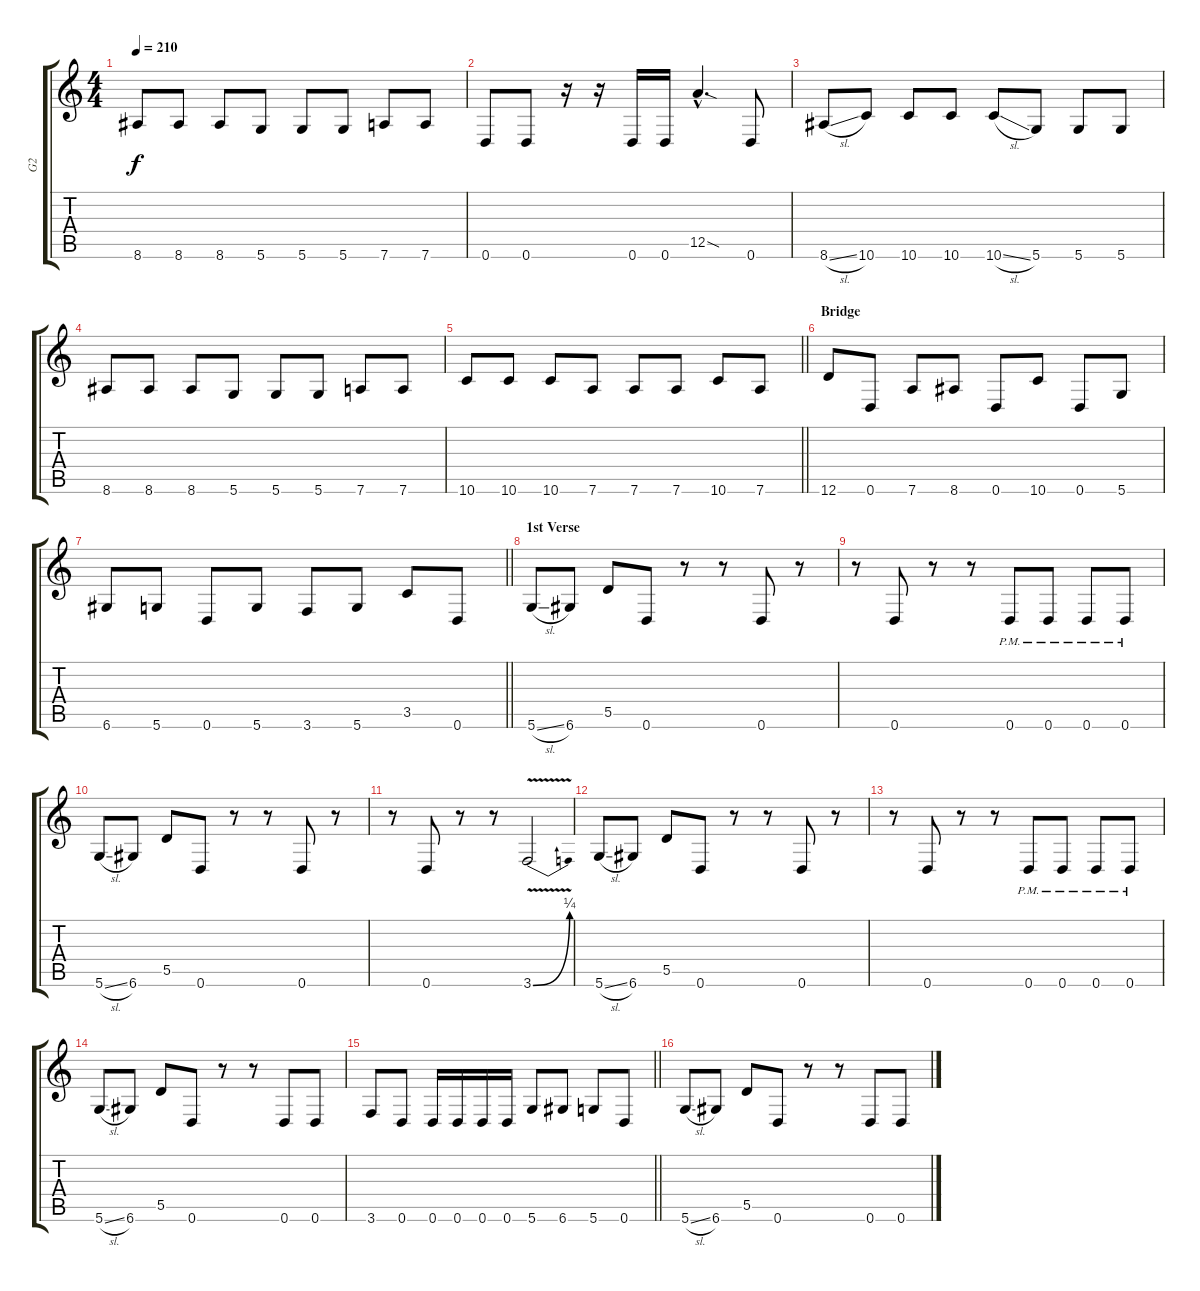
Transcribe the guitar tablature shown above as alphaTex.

\track ("G2" "G2") {instrument distortionguitar}
\staff {score tabs}
\tuning (E4 B3 G3 D3 A2 D2) {hide}
\ts (4 4)
\tempo 210
\clef g2
\ks c
8.6.8{dy f} 8.6.8 8.6.8 5.6.8 5.6.8 5.6.8 7.6.8 7.6.8 |
0.6.8 0.6.8 r.16 r.16 0.6.16 0.6.16 12.5{sod hac}.4{d} 0.6.8 |
8.6{sl}.8 10.6.8 10.6.8 10.6.8 10.6{sl}.8 5.6.8 5.6.8 5.6.8 |
8.6.8 8.6.8 8.6.8 5.6.8 5.6.8 5.6.8 7.6.8 7.6.8 |
\barLineRight lightlight
10.6.8 10.6.8 10.6.8 7.6.8 7.6.8 7.6.8 10.6.8 7.6.8 |
\section ("" "Bridge")
12.6.8 0.6.8 7.6.8 8.6.8 0.6.8 10.6.8 0.6.8 5.6.8 |
\barLineRight lightlight
6.6.8 5.6.8 0.6.8 5.6.8 3.6.8 5.6.8 3.5.8 0.6.8 |
\section ("" "1st Verse")
5.6{sl}.8 6.6.8 5.5.8 0.6.8 r.8 r.8 0.6.8 r.8 |
r.8 0.6.8 r.8 r.8 0.6{pm}.8 0.6{pm}.8 0.6{pm}.8 0.6{pm}.8 |
5.6{sl}.8 6.6.8 5.5.8 0.6.8 r.8 r.8 0.6.8 r.8 |
r.8 0.6.8 r.8 r.8 3.6{be (bend 0 0 60 1) v}.2 |
5.6{sl}.8 6.6.8 5.5.8 0.6.8 r.8 r.8 0.6.8 r.8 |
r.8 0.6.8 r.8 r.8 0.6{pm}.8 0.6{pm}.8 0.6{pm}.8 0.6{pm}.8 |
5.6{sl}.8 6.6.8 5.5.8 0.6.8 r.8 r.8 0.6.8 0.6.8 |
\barLineRight lightlight
3.6.8 0.6.8 0.6.16 0.6.16 0.6.16 0.6.16 5.6.8 6.6.8 5.6.8 0.6.8 |
\section ("" "")
5.6{sl}.8 6.6.8 5.5.8 0.6.8 r.8 r.8 0.6.8 0.6.8
